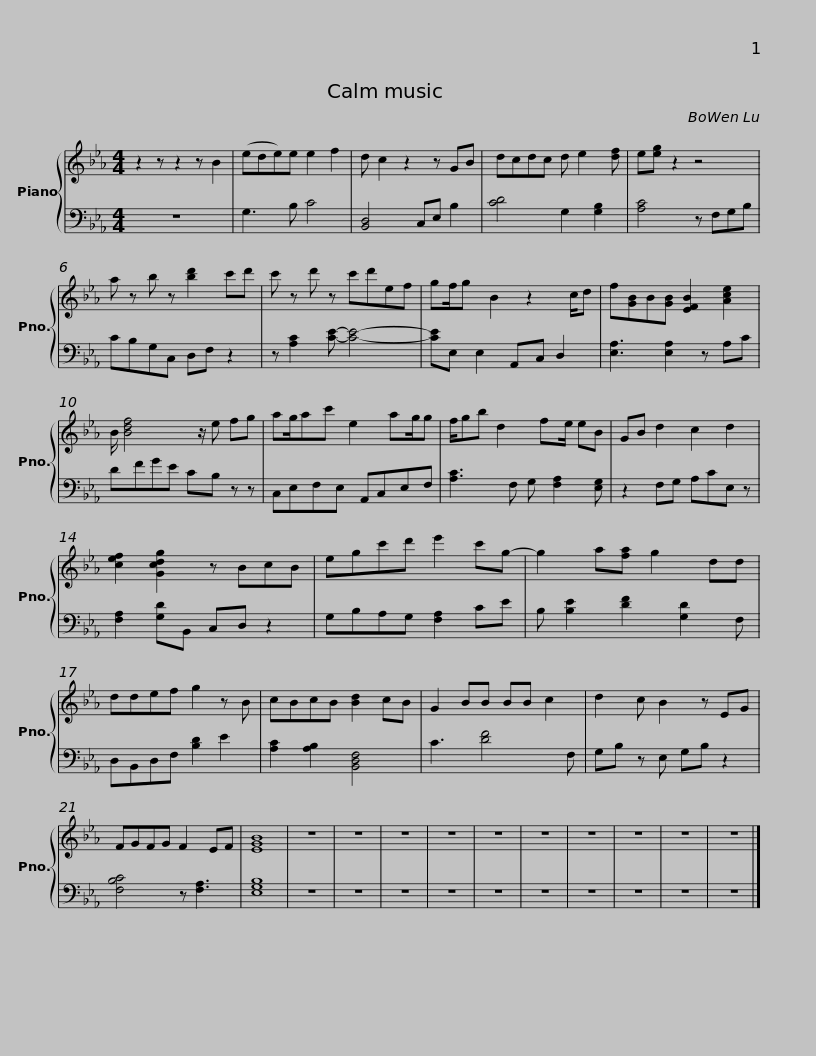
X:1
%%score { 1 | 2 }
L:1/8
M:4/4
I:linebreak $
K:Eb
V:1 treble
V:2 bass
V:1
 z2 z z2 z B2 | (ede)e e2 f2 | d c2 z2 z GB | dcdc d e2 [df] | e[eg] z2 z4 | %5
 a z b z [bd']2 c'd' |$ c' z d' z c'd'ef | gf/g B2 z2 c/d | f[GB]B[GB] [EFB]2 [Ace]2 | B/ [Bdf]4 z/ e fg |$ %10
 ag/ac' e2 ag/g | f/gb d2 fe/ eB | GB d2 c2 d2 | [cef]2 [Gcdg]2 z BcB |$ egc'd' e'2 c'g- | %15
 g2 a[fa] g2 dd | ddef g2 z B | cBcB [Bd]2 cB | G2 BB BB c2 |$ d2 c B2 z EG | %20
 FGFG F2 EF | [EGB]8 | z8 | z8 | z8 | %25
 z8 | z8 | z8 | z8 | z8 | %30
 z8 | z8 |] %32
V:2
 z8 | G,3 B, C4 | [B,,D,]4 C,E, B,2 | [CD]4 G,2 [G,B,]2 | [A,C]4 z F,G,B, | %5
 CB,G,C, D,F, z2 |$ z [A,C]2 [CE]- [CE]4- | [CE]E, E,2 A,,C, D,2 | [E,A,]3 [E,A,]2 z A,C | DFGE CB, z z |$ %10
 C,E,F,E, A,,C,E,F, | [A,C]3 F, G, [F,A,]2 [E,G,] | z2 F,G, A,CE, z | [F,A,]2 [G,D]B,, C,D, z2 |$ G,B,A,G, [F,A,]2 CE | %15
 B, [B,E]2 [DF]2 [G,D]2 F, | D,B,,D,F, [B,D]2 E2 | [A,C]2 [A,B,]2 [B,,D,F,]4 | C3 [DF]4 F, |$ G,B, z E, G,B, z2 | %20
 [F,B,C]4 z [F,A,]3 | [E,G,B,]8 | z8 | z8 | z8 | %25
 z8 | z8 | z8 | z8 | z8 | %30
 z8 | z8 |] %32
